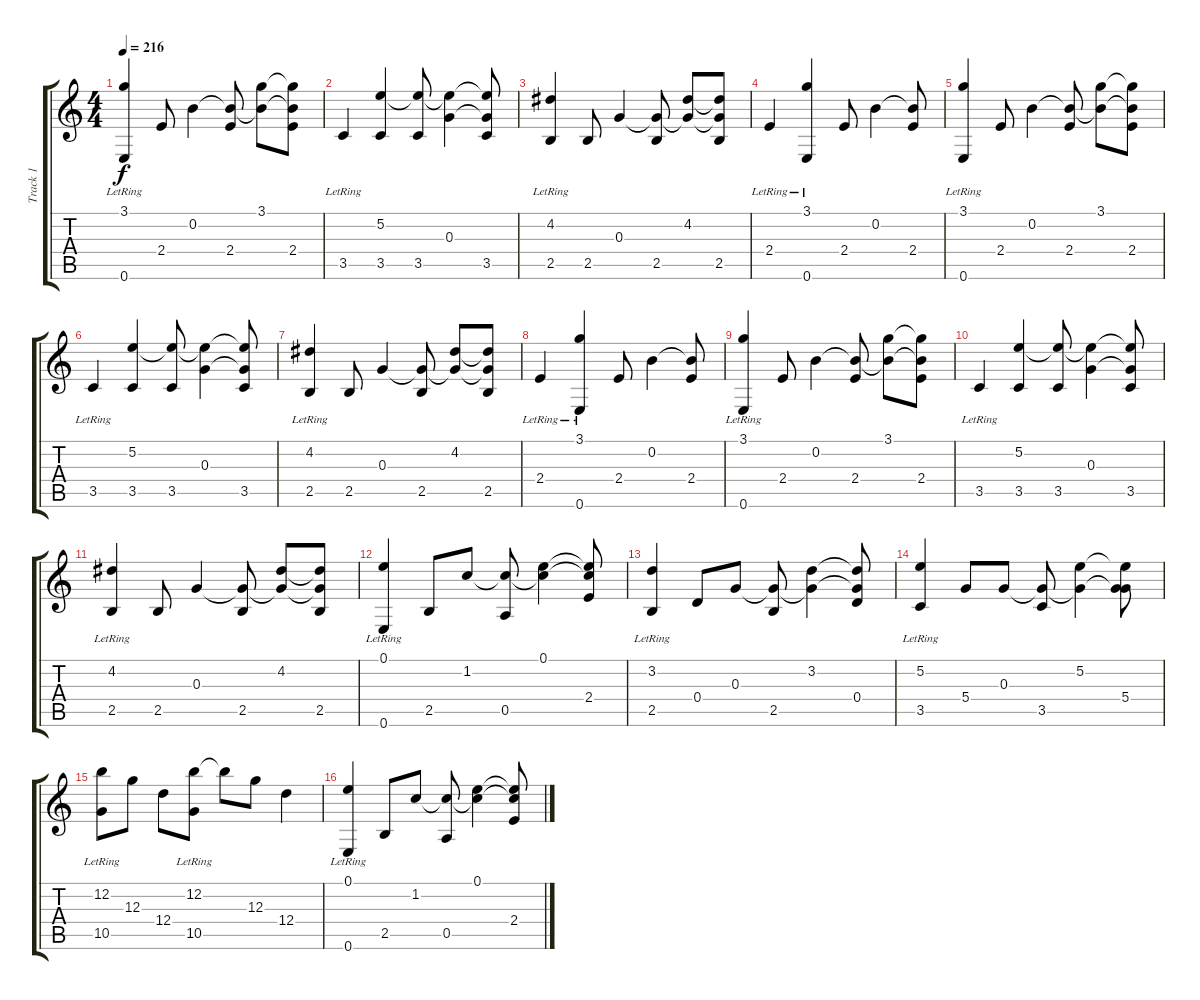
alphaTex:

\track ("Track 1" "Track 1") {instrument acousticguitarsteel}
\staff {score tabs}
\tuning (E4 B3 G3 D3 A2 E2) {hide}
\ts (4 4)
\tempo 216
\clef g2
\ks c
(3.1{lr} 0.6{lr}).4{dy f} 2.4.8 0.2.4 (0.2{t} 2.4).8 (3.1 0.2{t}).8 (3.1{t} 0.2{t} 2.4).8 |
3.5{lr}.4 (5.2 3.5).4 (5.2{t} 3.5).8 (5.2{t} 0.3).4 (5.2{t} 0.3{t} 3.5).8 |
(4.2{lr} 2.5{lr}).4 2.5.8 0.3.4 (0.3{t} 2.5).8 (4.2 0.3{t}).8 (4.2{t} 0.3{t} 2.5).8 |
2.4{lr}.4 (3.1{lr} 0.6{lr}).4 2.4.8 0.2.4 (0.2{t} 2.4).8 |
(3.1{lr} 0.6{lr}).4 2.4.8 0.2.4 (0.2{t} 2.4).8 (3.1 0.2{t}).8 (3.1{t} 0.2{t} 2.4).8 |
3.5{lr}.4 (5.2 3.5).4 (5.2{t} 3.5).8 (5.2{t} 0.3).4 (5.2{t} 0.3{t} 3.5).8 |
(4.2{lr} 2.5{lr}).4 2.5.8 0.3.4 (0.3{t} 2.5).8 (4.2 0.3{t}).8 (4.2{t} 0.3{t} 2.5).8 |
2.4{lr}.4 (3.1{lr} 0.6{lr}).4 2.4.8 0.2.4 (0.2{t} 2.4).8 |
(3.1{lr} 0.6{lr}).4 2.4.8 0.2.4 (0.2{t} 2.4).8 (3.1 0.2{t}).8 (3.1{t} 0.2{t} 2.4).8 |
3.5{lr}.4 (5.2 3.5).4 (5.2{t} 3.5).8 (5.2{t} 0.3).4 (5.2{t} 0.3{t} 3.5).8 |
(4.2{lr} 2.5{lr}).4 2.5.8 0.3.4 (0.3{t} 2.5).8 (4.2 0.3{t}).8 (4.2{t} 0.3{t} 2.5).8 |
(0.1{lr} 0.6{lr}).4 2.5.8 1.2.8 (1.2{t} 0.5).8 (0.1 1.2{t}).4 (0.1{t} 1.2{t} 2.4).8 |
(3.2{lr} 2.5{lr}).4 0.4.8 0.3.8 (0.3{t} 2.5).8 (3.2 0.3{t}).4 (3.2{t} 0.3{t} 0.4).8 |
(5.2{lr} 3.5{lr}).4 5.4.8 0.3.8 (0.3{t} 3.5).8 (5.2 0.3{t}).4 (5.2{t} 0.3{t} 5.4).8 |
(12.2{lr} 10.5{lr}).8 12.3.8 12.4.8 (12.2{lr} 10.5{lr}).8 12.2{t}.8 12.3.8 12.4.4 |
(0.1{lr} 0.6{lr}).4 2.5.8 1.2.8 (1.2{t} 0.5).8 (0.1 1.2{t}).4 (0.1{t} 1.2{t} 2.4).8
